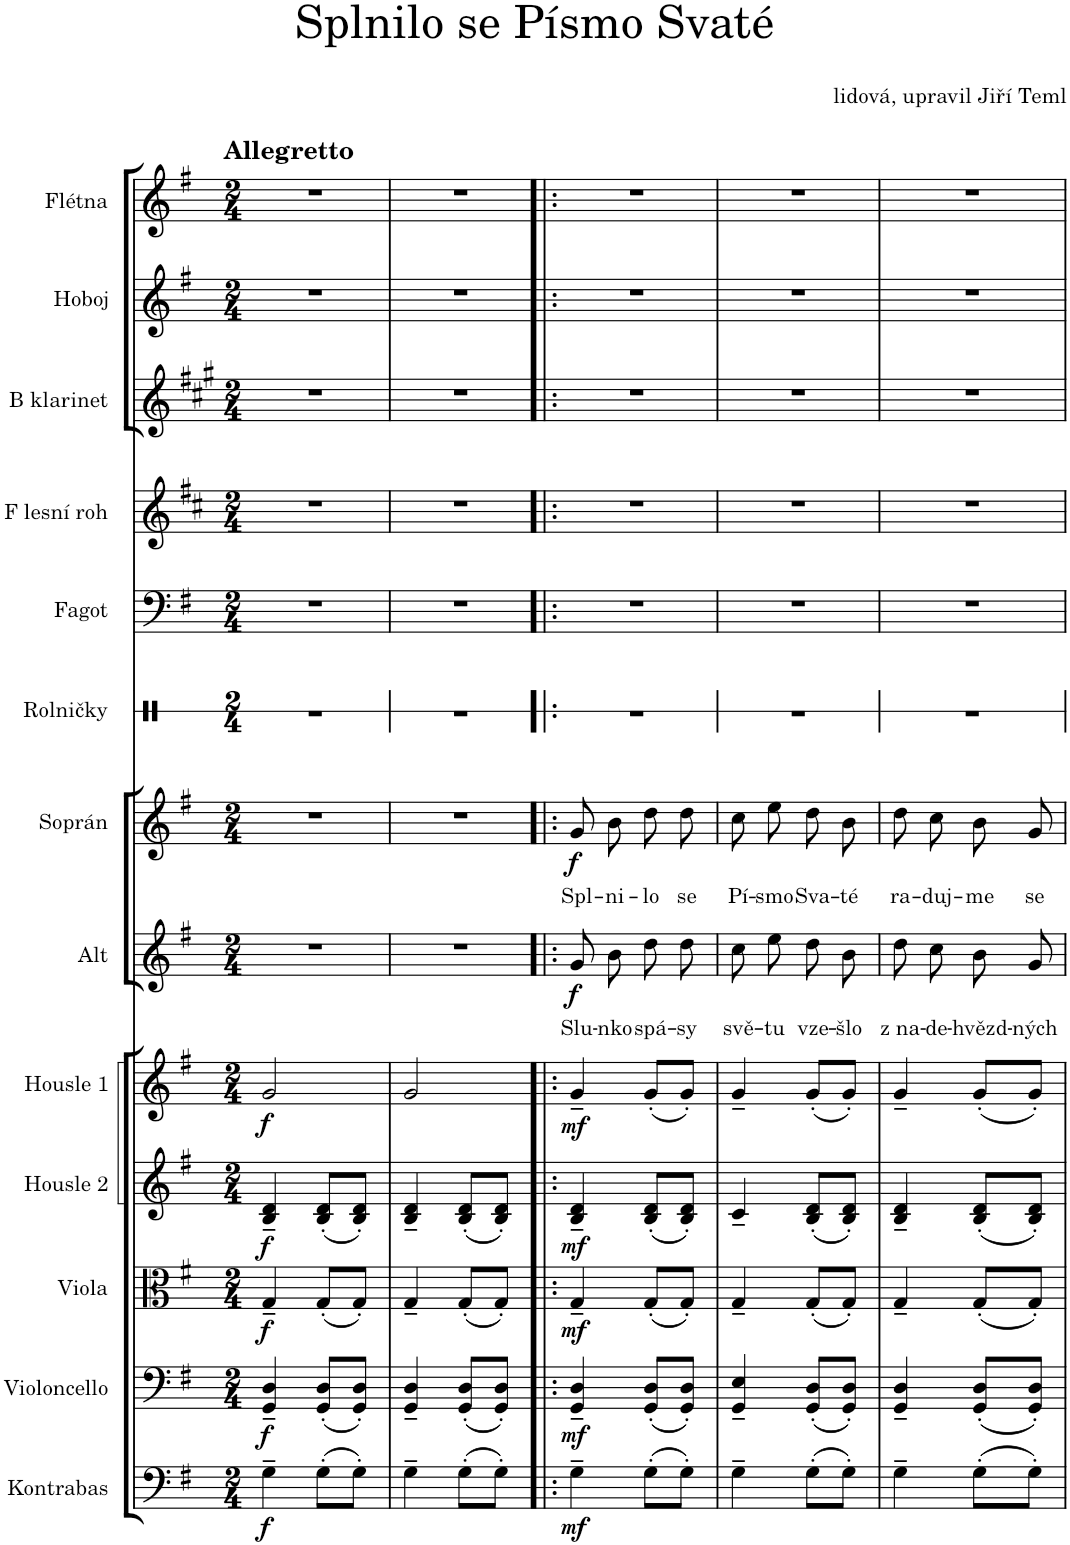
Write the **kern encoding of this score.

**kern	**dynam	**kern	**dynam	**kern	**dynam	**kern	**dynam	**kern	**dynam	**kern	**text	**dynam	**kern	**text	**dynam	**kern	**kern	**kern	**kern	**kern	**kern
*part13	*part13	*part12	*part12	*part11	*part11	*part10	*part10	*part9	*part9	*part8	*part8	*part8	*part7	*part7	*part7	*part6	*part5	*part4	*part3	*part2	*part1
*staff13	*staff13	*staff12	*staff12	*staff11	*staff11	*staff10	*staff10	*staff9	*staff9	*staff8	*staff8	*staff8	*staff7	*staff7	*staff7	*staff6	*staff5	*staff4	*staff3	*staff2	*staff1
*I"Kontrabas	*	*I"Violoncello	*	*I"Viola	*	*I"Housle 2	*	*I"Housle 1	*	*I"Alt	*	*	*I"Soprán	*	*	*I"Rolničky	*I"Fagot	*I"F lesní roh	*I"B klarinet	*I"Hoboj	*I"Flétna
*I'Kb.	*	*I'Vc.	*	*I'Vla.	*	*I'Hsl. 2	*	*I'Hsl. 1	*	*I'A.	*	*	*I'S.	*	*	*I'Rol.	*I'Fag.	*I'F les. r.	*I'B kl.	*I'Hob.	*I'Fl.
*	*	*	*	*	*	*	*	*	*	*	*	*	*	*	*	*stria1	*	*	*	*	*
*clefF4	*	*clefF4	*	*clefC3	*	*clefG2	*	*clefG2	*	*clefG2	*	*	*clefG2	*	*	*clefX	*clefF4	*clefG2	*clefG2	*clefG2	*clefG2
*Trd7c12	*	*	*	*	*	*	*	*	*	*	*	*	*	*	*	*	*	*Trd4c7	*Trd1c2	*	*
*k[f#]	*	*k[f#]	*	*k[f#]	*	*k[f#]	*	*k[f#]	*	*k[f#]	*	*	*k[f#]	*	*	*k[]	*k[f#]	*k[f#c#]	*k[f#c#g#]	*k[f#]	*k[f#]
*M2/4	*	*M2/4	*	*M2/4	*	*M2/4	*	*M2/4	*	*M2/4	*	*	*M2/4	*	*	*M2/4	*M2/4	*M2/4	*M2/4	*M2/4	*M2/4
=1	=1	=1	=1	=1	=1	=1	=1	=1	=1	=1	=1	=1	=1	=1	=1	=1	=1	=1	=1	=1	=1
!	!	!	!	!	!	!	!	!	!	!	!	!	!	!	!	!	!	!	!	!	!LO:TX:a:B:t=Allegretto
!	!LO:DY:b	!	!LO:DY:b	!	!LO:DY:b	!	!LO:DY:b	!	!LO:DY:b	!	!	!	!	!	!	!	!	!	!	!	!
4G~\	f	4GG/~ 4D/~	f	4G~/	f	4B/~ 4d/~	f	2g/	f	2r	.	.	2r	.	.	2r	2r	2r	2r	2r	2r
(8G'\L	.	(8GG/' 8D/'L	.	(8G'/L	.	(8B/' 8d/'L	.	.	.	.	.	.	.	.	.	.	.	.	.	.	.
8G'\J)	.	8GG/' 8D/'J)	.	8G'/J)	.	8B/' 8d/'J)	.	.	.	.	.	.	.	.	.	.	.	.	.	.	.
=2	=2	=2	=2	=2	=2	=2	=2	=2	=2	=2	=2	=2	=2	=2	=2	=2	=2	=2	=2	=2	=2
4G~\	.	4GG/~ 4D/~	.	4G~/	.	4B/~ 4d/~	.	2g/	.	2r	.	.	2r	.	.	2r	2r	2r	2r	2r	2r
(8G'\L	.	(8GG/' 8D/'L	.	(8G'/L	.	(8B/' 8d/'L	.	.	.	.	.	.	.	.	.	.	.	.	.	.	.
8G'\J)	.	8GG/' 8D/'J)	.	8G'/J)	.	8B/' 8d/'J)	.	.	.	.	.	.	.	.	.	.	.	.	.	.	.
=3!|:	=3!|:	=3!|:	=3!|:	=3!|:	=3!|:	=3!|:	=3!|:	=3!|:	=3!|:	=3!|:	=3!|:	=3!|:	=3!|:	=3!|:	=3!|:	=3!|:	=3!|:	=3!|:	=3!|:	=3!|:	=3!|:
!	!LO:DY:b	!	!LO:DY:b	!	!LO:DY:b	!	!LO:DY:b	!	!LO:DY:b	!	!LO:LY:b	!LO:DY:b	!	!LO:LY:b	!LO:DY:b	!	!	!	!	!	!
4G~\	mf	4GG/~ 4D/~	mf	4G~/	mf	4B/~ 4d/~	mf	4g~/	mf	8g/L	Slu-	f	8g/L	Spl-	f	2r	2r	2r	2r	2r	2r
!	!	!	!	!	!	!	!	!	!	!	!LO:LY:b	!	!	!LO:LY:b	!	!	!	!	!	!	!
.	.	.	.	.	.	.	.	.	.	8b/J	-nko	.	8b/J	-ni-	.	.	.	.	.	.	.
!	!	!	!	!	!	!	!	!	!	!	!LO:LY:b	!	!	!LO:LY:b	!	!	!	!	!	!	!
(8G'\L	.	(8GG/' 8D/'L	.	(8G'/L	.	(8B/' 8d/'L	.	(8g'/L	.	8dd\L	spá-	.	8dd\L	-lo	.	.	.	.	.	.	.
!	!	!	!	!	!	!	!	!	!	!	!LO:LY:b	!	!	!LO:LY:b	!	!	!	!	!	!	!
8G'\J)	.	8GG/' 8D/'J)	.	8G'/J)	.	8B/' 8d/'J)	.	8g'/J)	.	8dd\J	-sy	.	8dd\J	se	.	.	.	.	.	.	.
=4	=4	=4	=4	=4	=4	=4	=4	=4	=4	=4	=4	=4	=4	=4	=4	=4	=4	=4	=4	=4	=4
!	!	!	!	!	!	!	!	!	!	!	!LO:LY:b	!	!	!LO:LY:b	!	!	!	!	!	!	!
4G~\	.	4GG/~ 4E/~	.	4G~/	.	4c~/	.	4g~/	.	8cc\L	svě-	.	8cc\L	Pí-	.	2r	2r	2r	2r	2r	2r
!	!	!	!	!	!	!	!	!	!	!	!LO:LY:b	!	!	!LO:LY:b	!	!	!	!	!	!	!
.	.	.	.	.	.	.	.	.	.	8ee\J	-tu	.	8ee\J	-smo	.	.	.	.	.	.	.
!	!	!	!	!	!	!	!	!	!	!	!LO:LY:b	!	!	!LO:LY:b	!	!	!	!	!	!	!
(8G'\L	.	(8GG/' 8D/'L	.	(8G'/L	.	(8B/' 8d/'L	.	(8g'/L	.	8dd\L	vze-	.	8dd\L	Sva-	.	.	.	.	.	.	.
!	!	!	!	!	!	!	!	!	!	!	!LO:LY:b	!	!	!LO:LY:b	!	!	!	!	!	!	!
8G'\J)	.	8GG/' 8D/'J)	.	8G'/J)	.	8B/' 8d/'J)	.	8g'/J)	.	8b\J	-šlo	.	8b\J	-té	.	.	.	.	.	.	.
=5	=5	=5	=5	=5	=5	=5	=5	=5	=5	=5	=5	=5	=5	=5	=5	=5	=5	=5	=5	=5	=5
!	!	!	!	!	!	!	!	!	!	!	!LO:LY:b	!	!	!LO:LY:b	!	!	!	!	!	!	!
4G~\	.	4GG/~ 4D/~	.	4G~/	.	4B/~ 4d/~	.	4g~/	.	8dd\L	z na-	.	8dd\L	ra-	.	2r	2r	2r	2r	2r	2r
!	!	!	!	!	!	!	!	!	!	!	!LO:LY:b	!	!	!LO:LY:b	!	!	!	!	!	!	!
.	.	.	.	.	.	.	.	.	.	8cc\J	-de-	.	8cc\J	-duj-	.	.	.	.	.	.	.
!	!	!	!	!	!	!	!	!	!	!	!LO:LY:b	!	!	!LO:LY:b	!	!	!	!	!	!	!
(8G'\L	.	(8GG/' 8D/'L	.	(8G'/L	.	(8B/' 8d/'L	.	(8g'/L	.	8b/L	-hvězd-	.	8b/L	-me	.	.	.	.	.	.	.
!	!	!	!	!	!	!	!	!	!	!	!LO:LY:b	!	!	!LO:LY:b	!	!	!	!	!	!	!
8G'\J)	.	8GG/' 8D/'J)	.	8G'/J)	.	8B/' 8d/'J)	.	8g'/J)	.	8g/J	-ných	.	8g/J	se	.	.	.	.	.	.	.
=	=	=	=	=	=	=	=	=	=	=	=	=	=	=	=	=	=	=	=	=	=
*-	*-	*-	*-	*-	*-	*-	*-	*-	*-	*-	*-	*-	*-	*-	*-	*-	*-	*-	*-	*-	*-
